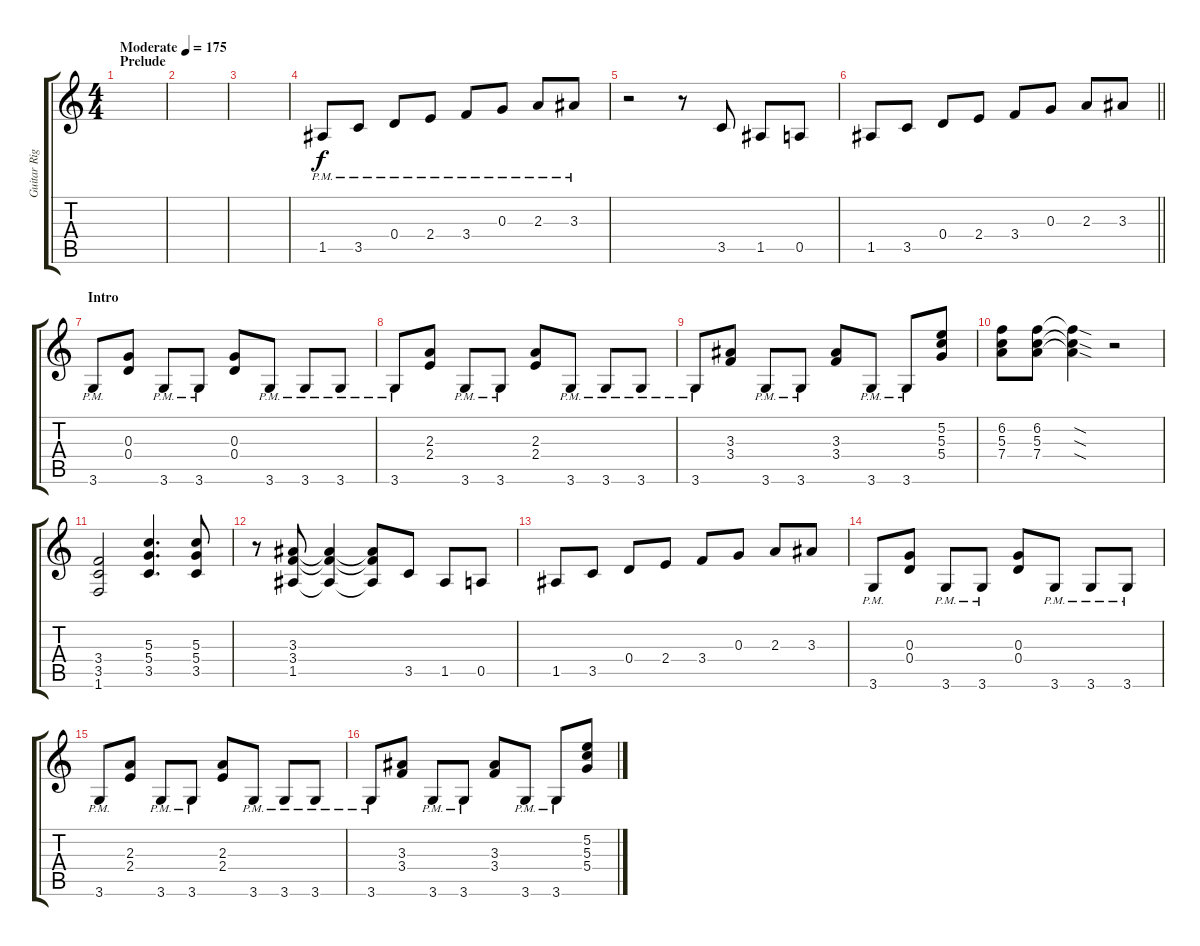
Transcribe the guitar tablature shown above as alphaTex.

\track ("Guitar Right" "Guitar Rig") {instrument overdrivenguitar}
\staff {score tabs}
\tuning (E4 B3 G3 D3 A2 E2) {hide}
\ts (4 4)
\section ("" "Prelude")
\tempo (175 "Moderate")
\clef g2
\ks c
|
|
|
1.5{pm}.8 3.5{pm}.8 0.4{pm}.8 2.4{pm}.8 3.4{pm}.8 0.3{pm}.8 2.3{pm}.8 3.3{pm}.8 |
r.2 r.8 3.5.8 1.5.8 0.5.8 |
\barLineRight lightlight
1.5.8 3.5.8 0.4.8 2.4.8 3.4.8 0.3.8 2.3.8 3.3.8 |
\section ("" "Intro")
3.6{pm}.8 (0.3 0.4).8 3.6{pm}.8 3.6{pm}.8 (0.3 0.4).8 3.6{pm}.8 3.6{pm}.8 3.6{pm}.8 |
3.6{pm}.8 (2.3 2.4).8 3.6{pm}.8 3.6{pm}.8 (2.3 2.4).8 3.6{pm}.8 3.6{pm}.8 3.6{pm}.8 |
3.6{pm}.8 (3.3 3.4).8 3.6{pm}.8 3.6{pm}.8 (3.3 3.4).8 3.6{pm}.8 3.6{pm}.8 (5.2 5.3 5.4).8 |
(6.2 5.3 7.4).8 (6.2 5.3 7.4).8 (6.2{sod t} 5.3{sod t} 7.4{sod t}).4 r.2 |
(3.4 3.5 1.6).2 (5.3 5.4 3.5).4{d} (5.3 5.4 3.5).8 |
r.8 (3.3 3.4 1.5).8 (3.3{t} 3.4{t} 1.5{t}).4 (3.3{t} 3.4{t} 1.5{t}).8 3.5.8 1.5.8 0.5.8 |
1.5.8 3.5.8 0.4.8 2.4.8 3.4.8 0.3.8 2.3.8 3.3.8 |
3.6{pm}.8 (0.3 0.4).8 3.6{pm}.8 3.6{pm}.8 (0.3 0.4).8 3.6{pm}.8 3.6{pm}.8 3.6{pm}.8 |
3.6{pm}.8 (2.3 2.4).8 3.6{pm}.8 3.6{pm}.8 (2.3 2.4).8 3.6{pm}.8 3.6{pm}.8 3.6{pm}.8 |
3.6{pm}.8 (3.3 3.4).8 3.6{pm}.8 3.6{pm}.8 (3.3 3.4).8 3.6{pm}.8 3.6{pm}.8 (5.2 5.3 5.4).8
